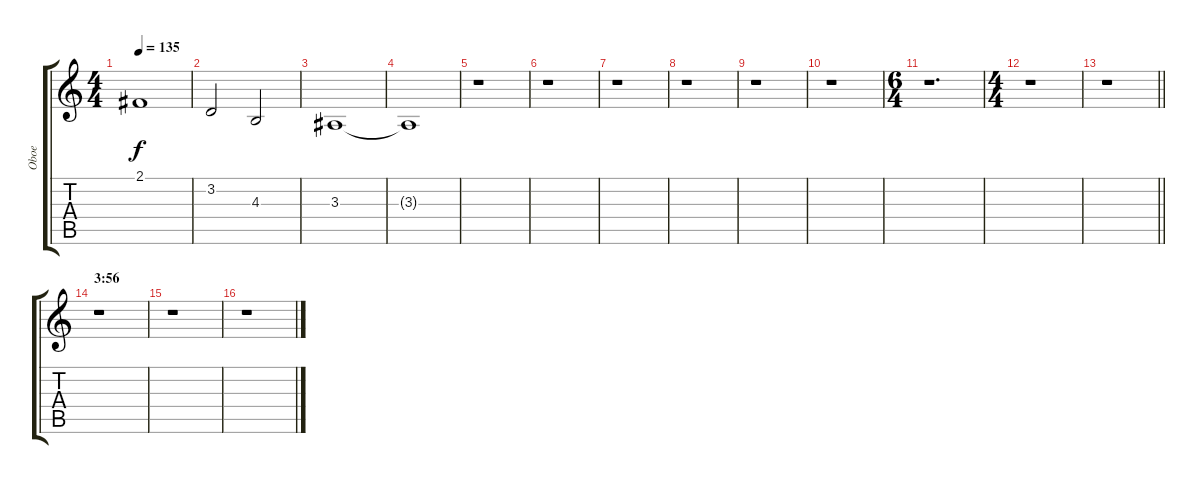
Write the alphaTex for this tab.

\track ("Oboe" "Oboe") {instrument oboe}
\staff {score tabs}
\tuning (E4 B3 G3 D3 A2 E2) {hide}
\ts (4 4)
\tempo 135
\clef g2
\ks c
2.1.1{dy f} |
3.2.2 4.3.2 |
3.3.1 |
3.3{t}.1 |
r.1 |
r.1 |
r.1 |
r.1 |
r.1 |
r.1 |
\ts (6 4)
r.1{d} |
\ts (4 4)
r.1 |
\barLineRight lightlight
r.1 |
\section ("" "3:56")
r.1 |
r.1 |
r.1
